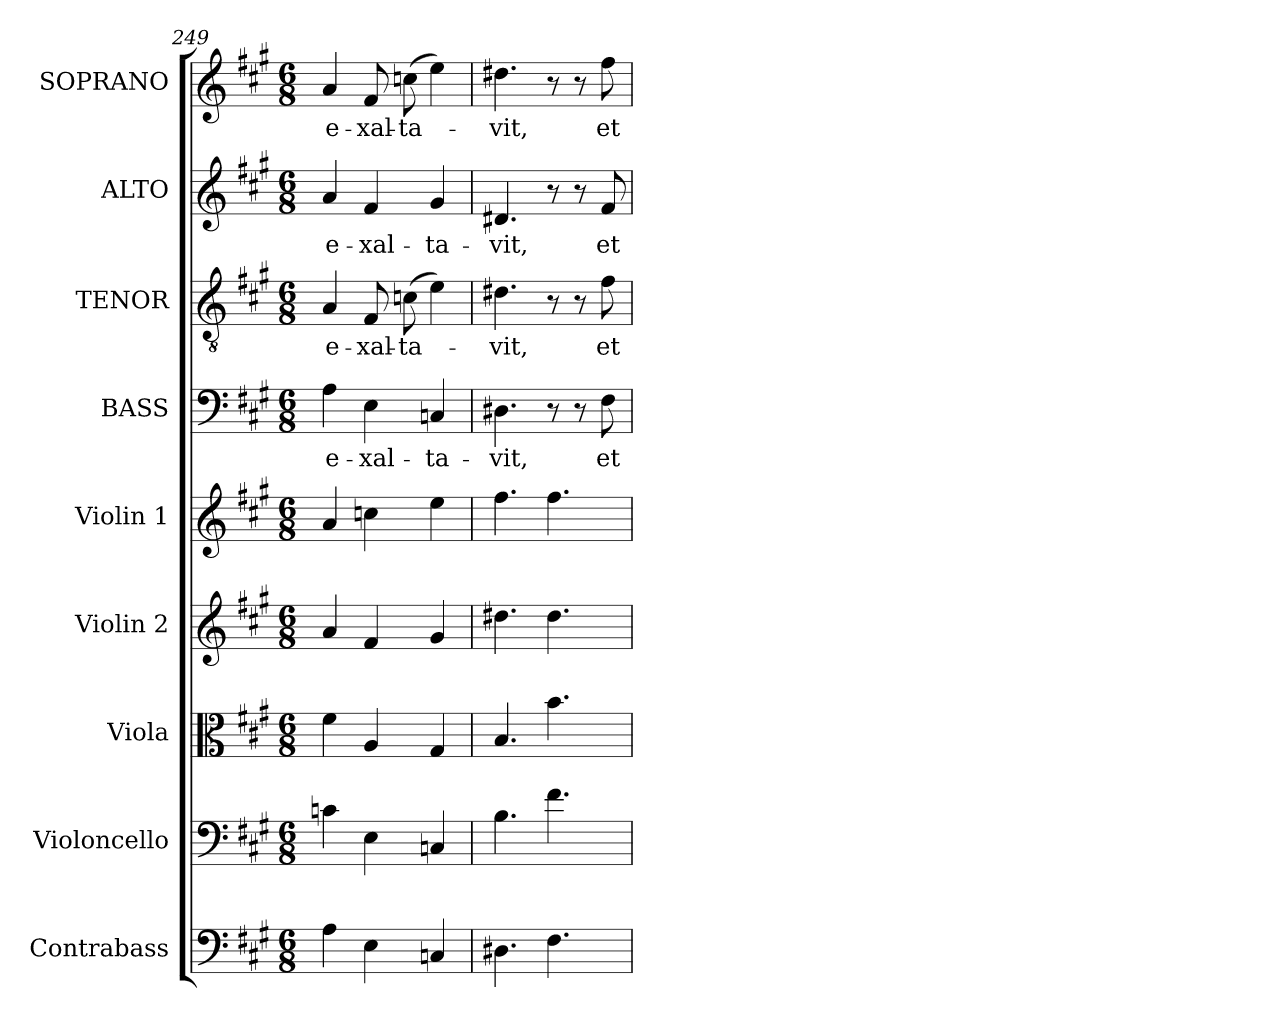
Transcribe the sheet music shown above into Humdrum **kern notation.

**kern	**kern	**kern	**kern	**kern	**kern	**text	**kern	**text	**kern	**text	**kern	**text
*part9	*part8	*part7	*part6	*part5	*part4	*part4	*part3	*part3	*part2	*part2	*part1	*part1
*staff9	*staff8	*staff7	*staff6	*staff5	*staff4	*staff4	*staff3	*staff3	*staff2	*staff2	*staff1	*staff1
*I"Contrabass	*I"Violoncello	*I"Viola	*I"Violin 2	*I"Violin 1	*I"BASS	*	*I"TENOR	*	*I"ALTO	*	*I"SOPRANO	*
*I'Cb.	*I'Vc.	*I'Vla.	*I'Vln. 2	*I'Vln. 1	*I'B.	*	*I'T.	*	*I'A.	*	*I'S.	*
*clefF4	*clefF4	*clefC3	*clefG2	*clefG2	*clefF4	*	*clefGv2	*	*clefG2	*	*clefG2	*
*ITrd7c12	*	*	*	*	*	*	*ITrd7c12	*	*	*	*	*
*k[f#c#g#]	*k[f#c#g#]	*k[f#c#g#]	*k[f#c#g#]	*k[f#c#g#]	*k[f#c#g#]	*	*k[f#c#g#]	*	*k[f#c#g#]	*	*k[f#c#g#]	*
*A:	*A:	*A:	*A:	*A:	*A:	*	*A:	*	*A:	*	*A:	*
*M6/8	*M6/8	*M6/8	*M6/8	*M6/8	*M6/8	*	*M6/8	*	*M6/8	*	*M6/8	*
=249	=249	=249	=249	=249	=249	=249	=249	=249	=249	=249	=249	=249
!	!	!	!	!	!	!LO:LY:b:color=#000000	!	!	!	!	!	!
!	!	!	!	!	!	!	!	!LO:LY:b:color=#000000	!	!	!	!
!	!	!	!	!	!	!	!	!	!	!LO:LY:b:color=#000000	!	!
!	!	!	!	!	!	!	!	!	!	!	!	!LO:LY:b:color=#000000
4AAi\	4cni\	4f#i\	4ai/	4ai/	4Ai\	e-	4AAi/	e-	4ai/	e-	4ai/	e-
!	!	!	!	!	!	!LO:LY:b:color=#000000	!	!	!	!	!	!
!	!	!	!	!	!	!	!	!LO:LY:b:color=#000000	!	!	!	!
!	!	!	!	!	!	!	!	!	!	!LO:LY:b:color=#000000	!	!
!	!	!	!	!	!	!	!	!	!	!	!	!LO:LY:b:color=#000000
4EEi\	4Ei\	4Ai/	4f#i/	4ccni\	4Ei\	-xal-	8FF#i/	-xal-	4f#i/	-xal-	8f#i/	-xal-
!	!	!	!	!	!	!	!	!LO:LY:b:color=#000000	!	!	!	!
!	!	!	!	!	!	!	!	!	!	!	!	!LO:LY:b:color=#000000
.	.	.	.	.	.	.	(8Cni\	-ta-	.	.	(8ccni\	-ta-
!	!	!	!	!	!	!LO:LY:b:color=#000000	!	!	!	!	!	!
!	!	!	!	!	!	!	!	!	!	!LO:LY:b:color=#000000	!	!
4CCni/	4Cni/	4G#i/	4g#i/	4eei\	4Cni/	-ta-	4Ei\)	.	4g#i/	-ta-	4eei\)	.
=250	=250	=250	=250	=250	=250	=250	=250	=250	=250	=250	=250	=250
!	!	!	!	!	!	!LO:LY:b:color=#000000	!	!	!	!	!	!
!	!	!	!	!	!	!	!	!LO:LY:b:color=#000000	!	!	!	!
!	!	!	!	!	!	!	!	!	!	!LO:LY:b:color=#000000	!	!
!	!	!	!	!	!	!	!	!	!	!	!	!LO:LY:b:color=#000000
4.DD#Xi\	4.Bi\	4.Bi/	4.dd#Xi\	4.ff#i\	4.D#Xi\	-vit,	4.D#Xi\	-vit,	4.d#Xi/	-vit,	4.dd#Xi\	-vit,
4.FF#i\	4.f#i\	4.bi\	4.dd#i\	4.ff#i\	8r	.	8r	.	8r	.	8r	.
.	.	.	.	.	8r	.	8r	.	8r	.	8r	.
!	!	!	!	!	!	!LO:LY:b:color=#000000	!	!	!	!	!	!
!	!	!	!	!	!	!	!	!LO:LY:b:color=#000000	!	!	!	!
!	!	!	!	!	!	!	!	!	!	!LO:LY:b:color=#000000	!	!
!	!	!	!	!	!	!	!	!	!	!	!	!LO:LY:b:color=#000000
.	.	.	.	.	8F#i\	et	8F#i\	et	8f#i/	et	8ff#i\	et
=	=	=	=	=	=	=	=	=	=	=	=	=
*-	*-	*-	*-	*-	*-	*-	*-	*-	*-	*-	*-	*-
